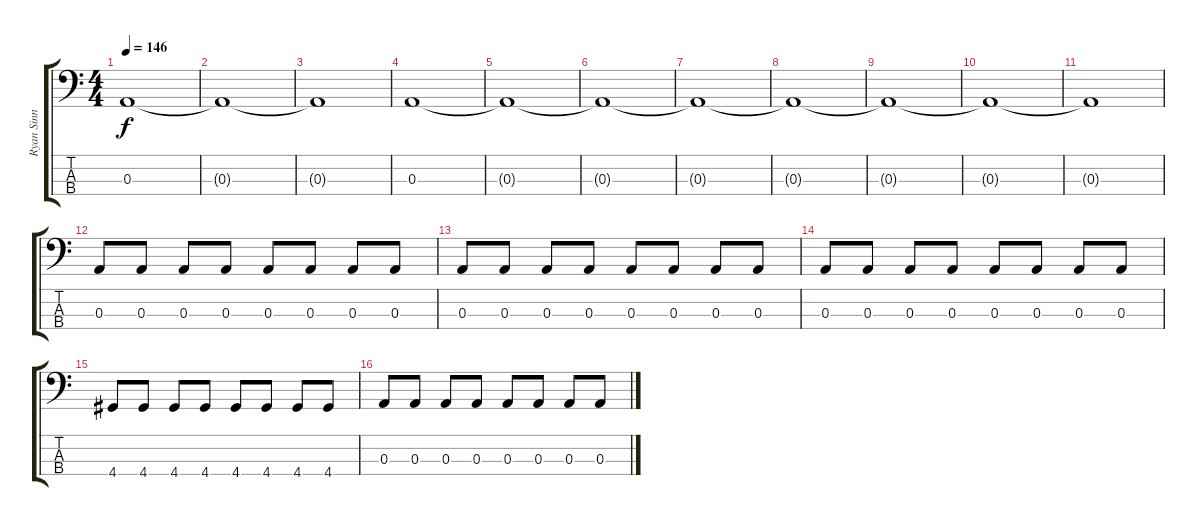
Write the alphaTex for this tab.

\track ("Ryan Sinn" "Ryan Sinn") {instrument electricbassfinger}
\staff {score tabs}
\tuning (G2 D2 A1 E1) {hide}
\ts (4 4)
\tempo 146
\clef f4
\ks c
0.3{t}.1{dy f} |
0.3{t}.1 |
0.3{t}.1 |
0.3.1 |
0.3{t}.1 |
0.3{t}.1 |
0.3{t}.1 |
0.3{t}.1 |
0.3{t}.1 |
0.3{t}.1 |
0.3{t}.1 |
0.3.8 0.3.8 0.3.8 0.3.8 0.3.8 0.3.8 0.3.8 0.3.8 |
0.3.8 0.3.8 0.3.8 0.3.8 0.3.8 0.3.8 0.3.8 0.3.8 |
0.3.8 0.3.8 0.3.8 0.3.8 0.3.8 0.3.8 0.3.8 0.3.8 |
4.4.8 4.4.8 4.4.8 4.4.8 4.4.8 4.4.8 4.4.8 4.4.8 |
0.3.8 0.3.8 0.3.8 0.3.8 0.3.8 0.3.8 0.3.8 0.3.8
